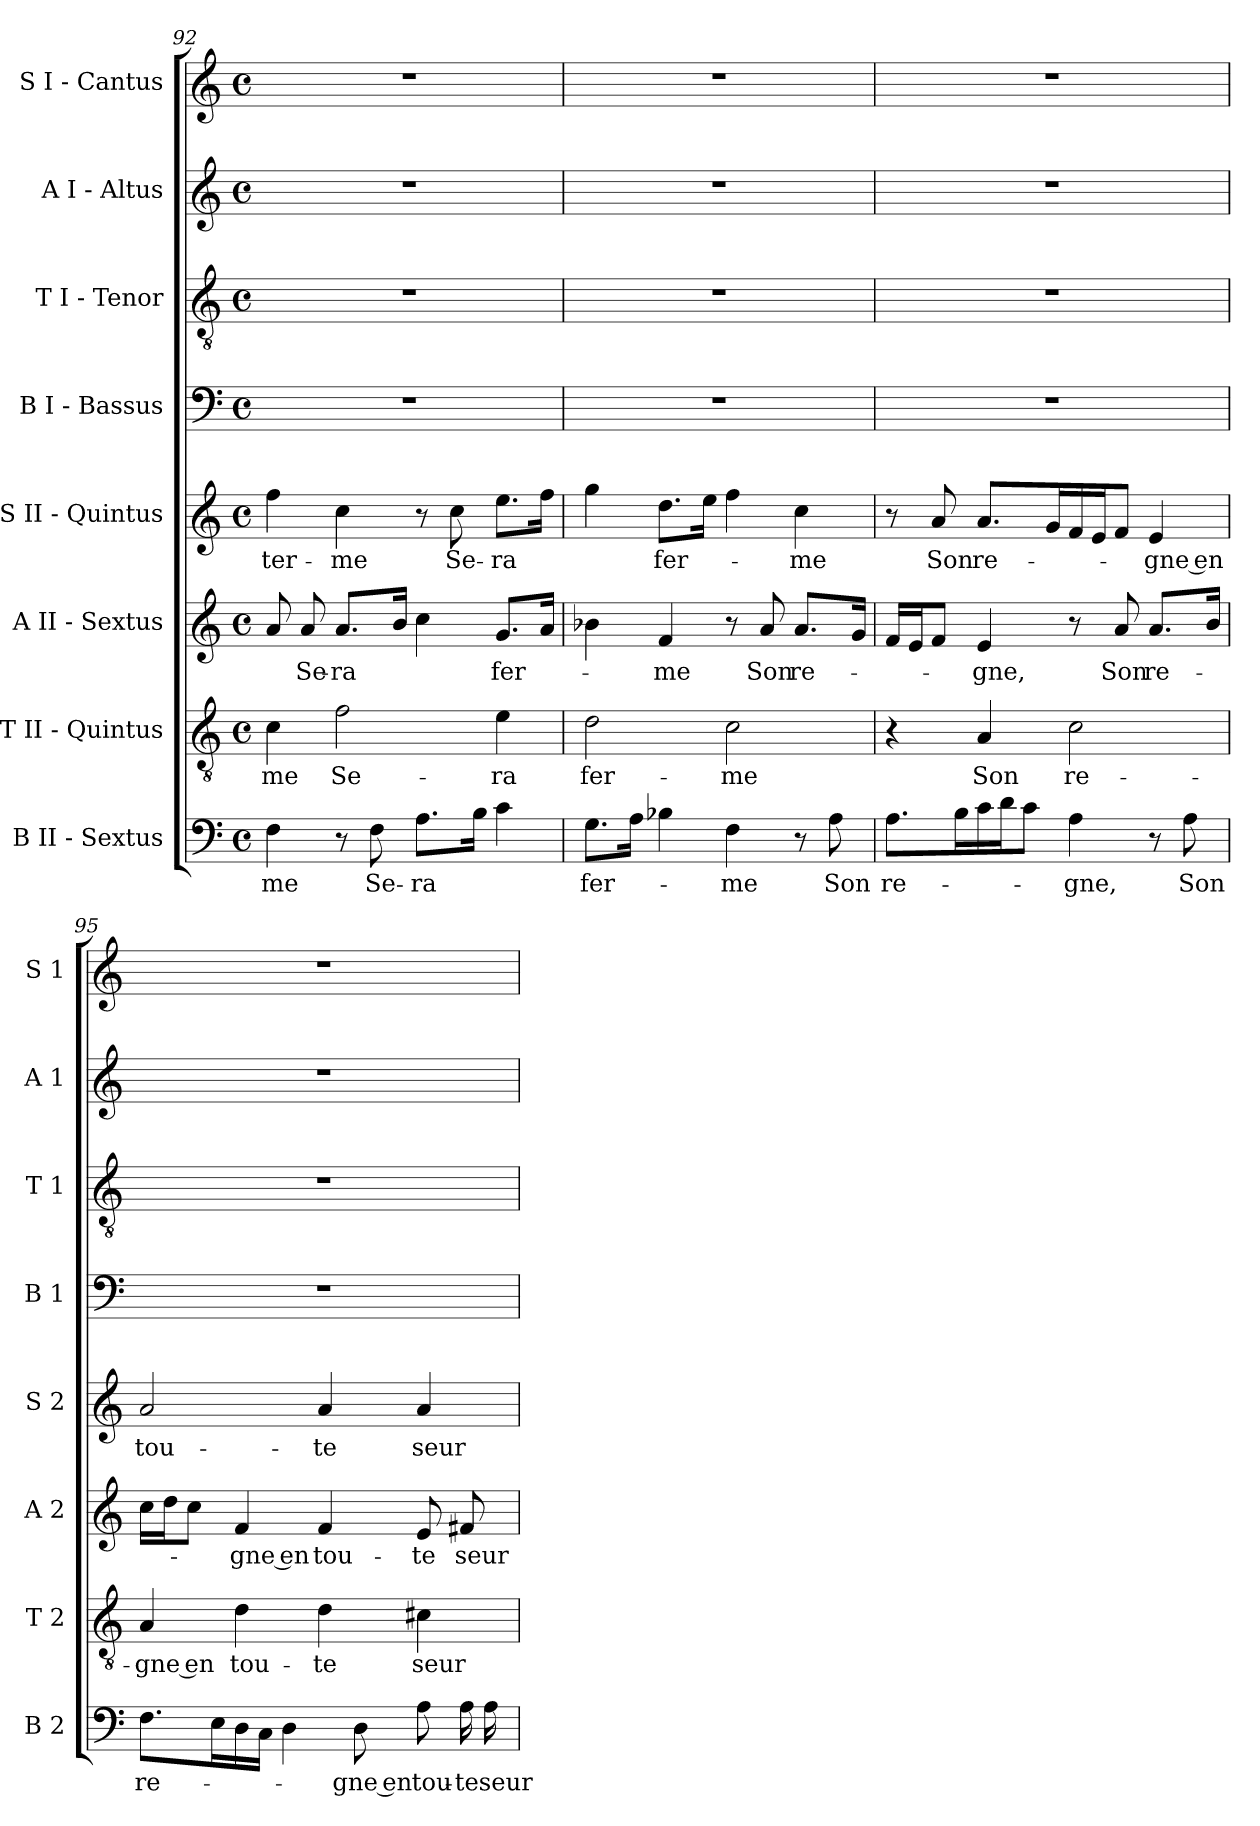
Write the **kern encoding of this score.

**kern	**text	**kern	**text	**kern	**text	**kern	**text	**kern	**kern	**kern	**kern
*part8	*part8	*part7	*part7	*part6	*part6	*part5	*part5	*part4	*part3	*part2	*part1
*staff8	*staff8	*staff7	*staff7	*staff6	*staff6	*staff5	*staff5	*staff4	*staff3	*staff2	*staff1
*I"B II - Sextus	*	*I"T II - Quintus	*	*I"A II - Sextus	*	*I"S II - Quintus	*	*I"B I - Bassus	*I"T I - Tenor	*I"A I - Altus	*I"S I - Cantus
*I'B 2	*	*I'T 2	*	*I'A 2	*	*I'S 2	*	*I'B 1	*I'T 1	*I'A 1	*I'S 1
!!LO:PB:g=z
*clefF4	*	*clefGv2	*	*clefG2	*	*clefG2	*	*clefF4	*clefGv2	*clefG2	*clefG2
*k[]	*	*k[]	*	*k[]	*	*k[]	*	*k[]	*k[]	*k[]	*k[]
*C:	*	*C:	*	*C:	*	*C:	*	*C:	*C:	*C:	*C:
*M4/4	*	*M4/4	*	*M4/4	*	*M4/4	*	*M4/4	*M4/4	*M4/4	*M4/4
*met(c)	*	*met(c)	*	*met(c)	*	*met(c)	*	*met(c)	*met(c)	*met(c)	*met(c)
=92	=92	=92	=92	=92	=92	=92	=92	=92	=92	=92	=92
!	!LO:LY:b	!	!LO:LY:b	!	!	!	!LO:LY:b	!	!	!	!
4F\	-me	4c\	-me	8a/	.	4ff\	ter-	1r	1r	1r	1r
!	!	!	!	!	!LO:LY:b	!	!	!	!	!	!
.	.	.	.	8a/	Se-	.	.	.	.	.	.
!	!	!	!LO:LY:b	!	!LO:LY:b	!	!LO:LY:b	!	!	!	!
8r	.	2f\	Se-	8.a/L	-ra	4cc\	-me	.	.	.	.
!	!LO:LY:b	!	!	!	!	!	!	!	!	!	!
8F\	Se-	.	.	.	.	.	.	.	.	.	.
.	.	.	.	16b/Jk	.	.	.	.	.	.	.
!	!LO:LY:b	!	!	!	!	!	!	!	!	!	!
8.A\L	-ra	.	.	4cc\	.	8r	.	.	.	.	.
!	!	!	!	!	!	!	!LO:LY:b	!	!	!	!
.	.	.	.	.	.	8cc\	Se-	.	.	.	.
16B\Jk	.	.	.	.	.	.	.	.	.	.	.
!	!	!	!LO:LY:b	!	!LO:LY:b	!	!LO:LY:b	!	!	!	!
4c\	.	4e\	-ra	8.g/L	fer-	8.ee\L	-ra	.	.	.	.
.	.	.	.	16a/Jk	.	16ff\Jk	.	.	.	.	.
=93	=93	=93	=93	=93	=93	=93	=93	=93	=93	=93	=93
!	!LO:LY:b	!	!LO:LY:b	!	!	!	!	!	!	!	!
8.G\L	fer-	2d\	fer-	4b-X\	.	4gg\	.	1r	1r	1r	1r
16A\Jk	.	.	.	.	.	.	.	.	.	.	.
!	!	!	!	!	!LO:LY:b	!	!LO:LY:b	!	!	!	!
4B-X\	.	.	.	4f/	-me	8.dd\L	fer-	.	.	.	.
.	.	.	.	.	.	16ee\Jk	.	.	.	.	.
!	!LO:LY:b	!	!LO:LY:b	!	!	!	!	!	!	!	!
4F\	-me	2c\	-me	8r	.	4ff\	.	.	.	.	.
!	!	!	!	!	!LO:LY:b	!	!	!	!	!	!
.	.	.	.	8a/	Son	.	.	.	.	.	.
!	!	!	!	!	!LO:LY:b	!	!LO:LY:b	!	!	!	!
8r	.	.	.	8.a/L	re-	4cc\	-me	.	.	.	.
!	!LO:LY:b	!	!	!	!	!	!	!	!	!	!
8A\	Son	.	.	.	.	.	.	.	.	.	.
.	.	.	.	16g/Jk	.	.	.	.	.	.	.
=94	=94	=94	=94	=94	=94	=94	=94	=94	=94	=94	=94
!	!LO:LY:b	!	!	!	!	!	!	!	!	!	!
8.A\L	re-	4r	.	16f/LL	.	8r	.	1r	1r	1r	1r
.	.	.	.	16e/J	.	.	.	.	.	.	.
!	!	!	!	!	!	!	!LO:LY:b	!	!	!	!
.	.	.	.	8f/J	.	8a/	Son	.	.	.	.
16B\L	.	.	.	.	.	.	.	.	.	.	.
!	!	!	!LO:LY:b	!	!LO:LY:b	!	!LO:LY:b	!	!	!	!
16c\	.	4A/	Son	4e/	-gne,	8.a/L	re-	.	.	.	.
16d\J	.	.	.	.	.	.	.	.	.	.	.
8c\J	.	.	.	.	.	.	.	.	.	.	.
.	.	.	.	.	.	16g/L	.	.	.	.	.
!	!LO:LY:b	!	!LO:LY:b	!	!	!	!	!	!	!	!
4A\	-gne,	2c\	re-	8r	.	16f/	.	.	.	.	.
.	.	.	.	.	.	16e/J	.	.	.	.	.
!	!	!	!	!	!LO:LY:b	!	!	!	!	!	!
.	.	.	.	8a/	Son	8f/J	.	.	.	.	.
!	!	!	!	!	!LO:LY:b	!	!LO:LY:b	!	!	!	!
8r	.	.	.	8.a/L	re-	4e/	-gne en	.	.	.	.
!	!LO:LY:b	!	!	!	!	!	!	!	!	!	!
8A\	Son	.	.	.	.	.	.	.	.	.	.
.	.	.	.	16b/Jk	.	.	.	.	.	.	.
!!LO:LB:g=z
=95	=95	=95	=95	=95	=95	=95	=95	=95	=95	=95	=95
!	!LO:LY:b	!	!LO:LY:b	!	!	!	!LO:LY:b	!	!	!	!
8.F\L	re-	4A/	-gne en	16cc\LL	.	2a/	tou-	1r	1r	1r	1r
.	.	.	.	16dd\J	.	.	.	.	.	.	.
.	.	.	.	8cc\J	.	.	.	.	.	.	.
16E\L	.	.	.	.	.	.	.	.	.	.	.
!	!	!	!LO:LY:b	!	!LO:LY:b	!	!	!	!	!	!
16D\	.	4d\	tou-	4f/	-gne en	.	.	.	.	.	.
16C\JJ	.	.	.	.	.	.	.	.	.	.	.
4D\	.	.	.	.	.	.	.	.	.	.	.
!	!	!	!LO:LY:b	!	!LO:LY:b	!	!LO:LY:b	!	!	!	!
.	.	4d\	-te	4f/	tou-	4a/	-te	.	.	.	.
!	!LO:LY:b	!	!	!	!	!	!	!	!	!	!
8D\	-gne en	.	.	.	.	.	.	.	.	.	.
!	!LO:LY:b	!	!LO:LY:b	!	!LO:LY:b	!	!LO:LY:b	!	!	!	!
8A\	tou-	4c#X\	seur-	8e/	-te	4a/	seur-	.	.	.	.
!	!LO:LY:b	!	!	!	!LO:LY:b	!	!	!	!	!	!
16A\	-te	.	.	8f#X/	seur-	.	.	.	.	.	.
!	!LO:LY:b	!	!	!	!	!	!	!	!	!	!
16A\	seur-	.	.	.	.	.	.	.	.	.	.
=	=	=	=	=	=	=	=	=	=	=	=
*-	*-	*-	*-	*-	*-	*-	*-	*-	*-	*-	*-
